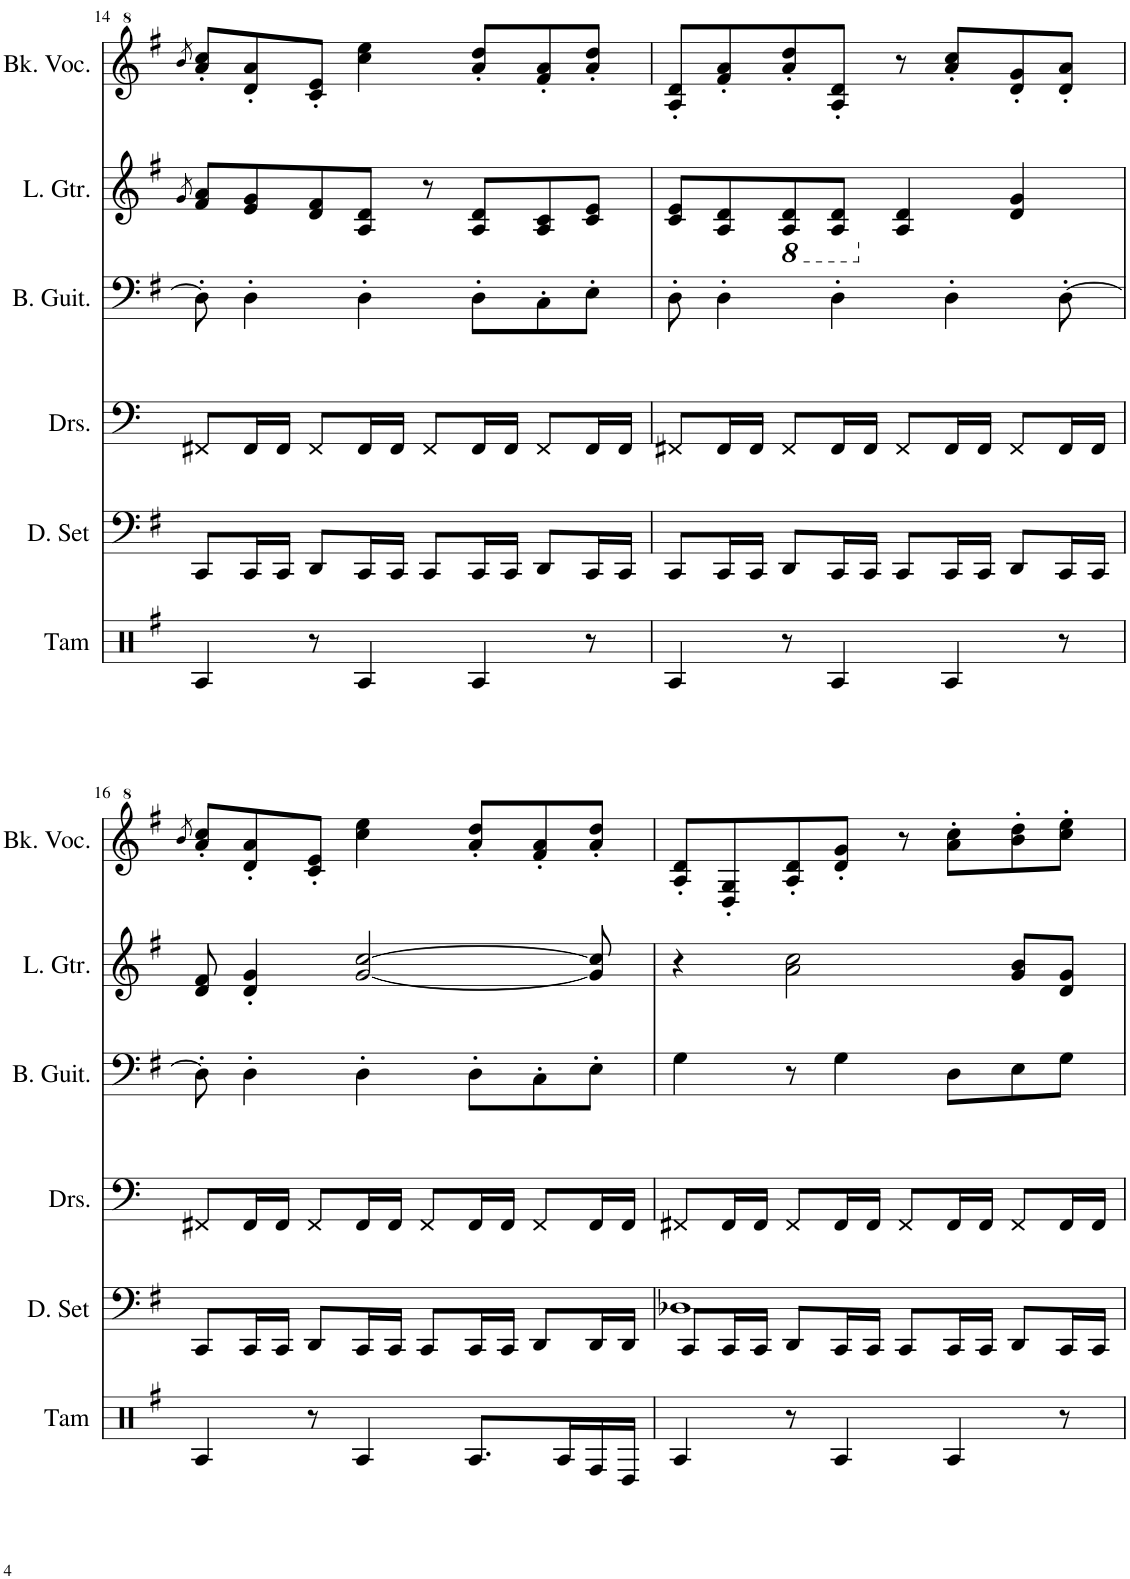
**kern	**kern	**kern	**kern	**kern	**kern
*part6	*part5	*part4	*part3	*part2	*part1
*staff6	*staff5	*staff4	*staff3	*staff2	*staff1
*I"タムタム	*I"ドラムセット	*I"Drumset	*I"Bass Guitar	*I"Lead Guitar	*I"Backing Vocals
*	*	*I'Drs.	*I'B. Guit.	*I'L. Gtr.	*I'Bk. Voc.
!!LO:PB:g=z
*clefX	*clefF4	*clefF4	*clefF4	*clefG2	*clefG^2
*	*	*	*Trd7c12	*Trd4c7	*
*k[f#]	*k[f#]	*k[]	*k[f#]	*k[f#]	*k[f#]
*M4/4	*M4/4	*M4/4	*M4/4	*M4/4	*M4/4
=14	=14	=14	=14	=14	=14
.	.	.	.	8qg/	8qbb/
4A/	8CC/L	8FF#X/L	8D'\]	8f#/ 8a/L	8aa/' 8ccc/'L
.	16CC/L	16FF#/L	4D'\	8e/ 8g/	8dd/' 8aa/'
.	16CC/JJ	16FF#/JJ	.	.	.
8r	8DD/L	8FF#/L	.	8d/ 8f#/	8cc/' 8ee/'J
4A/	16CC/L	16FF#/L	4D'\	8A/ 8d/J	4ccc\ 4eee\
.	16CC/JJ	16FF#/JJ	.	.	.
.	8CC/L	8FF#/L	.	8r	.
4A/	16CC/L	16FF#/L	8D'\L	8A/ 8d/L	8aa/' 8ddd/'L
.	16CC/JJ	16FF#/JJ	.	.	.
.	8DD/L	8FF#/L	8C'\	8A/ 8c/	8ff#/' 8aa/'
8r	16CC/L	16FF#/L	8E'\J	8c/ 8e/J	8aa/' 8ddd/'J
.	16CC/JJ	16FF#/JJ	.	.	.
=15	=15	=15	=15	=15	=15
4A/	8CC/L	8FF#X/L	8D'\	8c/ 8e/L	8a/' 8dd/'L
.	16CC/L	16FF#/L	4D'\	8A/ 8d/	8ff#/' 8aa/'
.	16CC/JJ	16FF#/JJ	.	.	.
*	*	*	*	*8ba	*
8r	8DD/L	8FF#/L	.	8AA/ 8D/	8aa/' 8ddd/'
4A/	16CC/L	16FF#/L	4D'\	8AA/ 8D/J	8a/' 8dd/'J
.	16CC/JJ	16FF#/JJ	.	.	.
*	*	*	*	*X8ba	*
.	8CC/L	8FF#/L	.	4A/ 4d/	8r
4A/	16CC/L	16FF#/L	4D'\	.	8aa/' 8ccc/'L
.	16CC/JJ	16FF#/JJ	.	.	.
.	8DD/L	8FF#/L	.	4d/ 4g/	8dd/' 8gg/'
8r	16CC/L	16FF#/L	[8D'\	.	8dd/' 8aa/'J
.	16CC/JJ	16FF#/JJ	.	.	.
!!LO:LB:g=z
=16	=16	=16	=16	=16	=16
.	.	.	.	.	8qbb/
4A/	8CC/L	8FF#X/L	8D'\]	8d/ 8f#/	8aa/' 8ccc/'L
.	16CC/L	16FF#/L	4D'\	4d/' 4g/'	8dd/' 8aa/'
.	16CC/JJ	16FF#/JJ	.	.	.
8r	8DD/L	8FF#/L	.	.	8cc/' 8ee/'J
4A/	16CC/L	16FF#/L	4D'\	[2g/ [2cc/	4ccc\ 4eee\
.	16CC/JJ	16FF#/JJ	.	.	.
.	8CC/L	8FF#/L	.	.	.
8.A/L	16CC/L	16FF#/L	8D'\L	.	8aa/' 8ddd/'L
.	16CC/JJ	16FF#/JJ	.	.	.
.	8DD/L	8FF#/L	8C'\	.	8ff#/' 8aa/'
16A/L	.	.	.	.	.
16Fn/	16DD/L	16FF#/L	8E'\J	8g/] 8cc/]	8aa/' 8ddd/'J
16D/JJ	16DD/JJ	16FF#/JJ	.	.	.
=17	=17	=17	=17	=17	=17
*	*^	*	*	*	*
4A/	8CC/L	1D-X	8FF#X/L	4G\	4r	8a/' 8dd/'L
.	16CC/L	.	16FF#/L	.	.	8d/' 8g/'
.	16CC/JJ	.	16FF#/JJ	.	.	.
8r	8DD/L	.	8FF#/L	8r	2a\ 2cc\	8a/' 8dd/'
4A/	16CC/L	.	16FF#/L	4G\	.	8dd/' 8gg/'J
.	16CC/JJ	.	16FF#/JJ	.	.	.
.	8CC/L	.	8FF#/L	.	.	8r
4A/	16CC/L	.	16FF#/L	8D\L	.	8aa\' 8ccc\'L
.	16CC/JJ	.	16FF#/JJ	.	.	.
.	8DD/L	.	8FF#/L	8E\	8g/ 8b/L	8bb\' 8ddd\'
8r	16CC/L	.	16FF#/L	8G\J	8d/ 8g/J	8ccc\' 8eee\'J
.	16CC/JJ	.	16FF#/JJ	.	.	.
*	*v	*v	*	*	*	*
=	=	=	=	=	=
*-	*-	*-	*-	*-	*-
